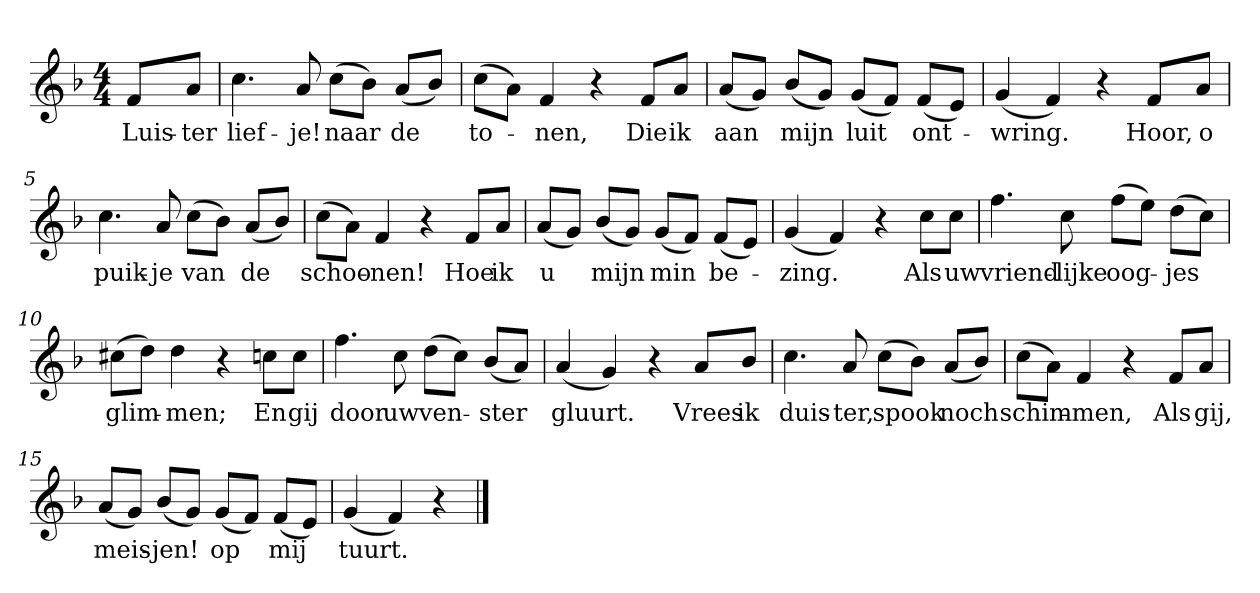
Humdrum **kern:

**kern	**text
*part1	*part1
*staff1	*staff1
*clefG2	*
*k[b-]	*
*F:	*
*M4/4	*
*MM120	*
=	=
8f/L	Luis-
8a/J	-ter
=1	=1
4.cc	lief-
8a	-je!
(8cc\L	naar
8b-\J)	.
(8a/L	de
8b-/J)	.
=2	=2
(8cc\L	to-
8a\J)	.
4f	-nen,
4r	.
8f/L	Die
8a/J	ik
=3	=3
(8a/L	aan
8g/J)	.
(8b-/L	mijn
8g/J)	.
(8g/L	luit
8f/J)	.
(8f/L	ont-
8e/J)	.
=4	=4
(4g	-wring.
4f)	.
4r	.
8f/L	Hoor,
8a/J	o
=5	=5
4.cc	puik-
8a	-je
(8cc\L	van
8b-\J)	.
(8a/L	de
8b-/J)	.
=6	=6
(8cc\L	schoo-
8a\J)	.
4f	-nen!
4r	.
8f/L	Hoe
8a/J	ik
=7	=7
(8a/L	u
8g/J)	.
(8b-/L	mijn
8g/J)	.
(8g/L	min
8f/J)	.
(8f/L	be-
8e/J)	.
=8	=8
(4g	-zing.
4f)	.
4r	.
8cc\L	Als
8cc\J	uw
=9	=9
4.ff	vriend-
8cc	-lijke
(8ff\L	oog-
8ee\J)	.
(8dd\L	-jes
8cc\J)	.
=10	=10
(8cc#X\L	glim-
8dd\J)	.
4dd	-men;
4r	.
8ccn\L	En
8cc\J	gij
=11	=11
4.ff	door
8cc	uw
(8dd\L	ven-
8cc\J)	.
(8b-/L	-ster
8a/J)	.
=12	=12
(4a	gluurt.
4g)	.
4r	.
8a/L	Vrees
8b-/J	ik
=13	=13
4.cc	duis-
8a	-ter,
(8cc\L	spook
8b-\J)	.
(8a/L	noch
8b-/J)	.
=14	=14
(8cc\L	schim-
8a\J)	.
4f	-men,
4r	.
8f/L	Als
8a/J	gij,
=15	=15
(8a/L	meis-
8g/J)	.
(8b-/L	-jen!
8g/J)	.
(8g/L	op
8f/J)	.
(8f/L	mij
8e/J)	.
=16	=16
(4g	tuurt.
4f)	.
4r	.
==	==
*-	*-
